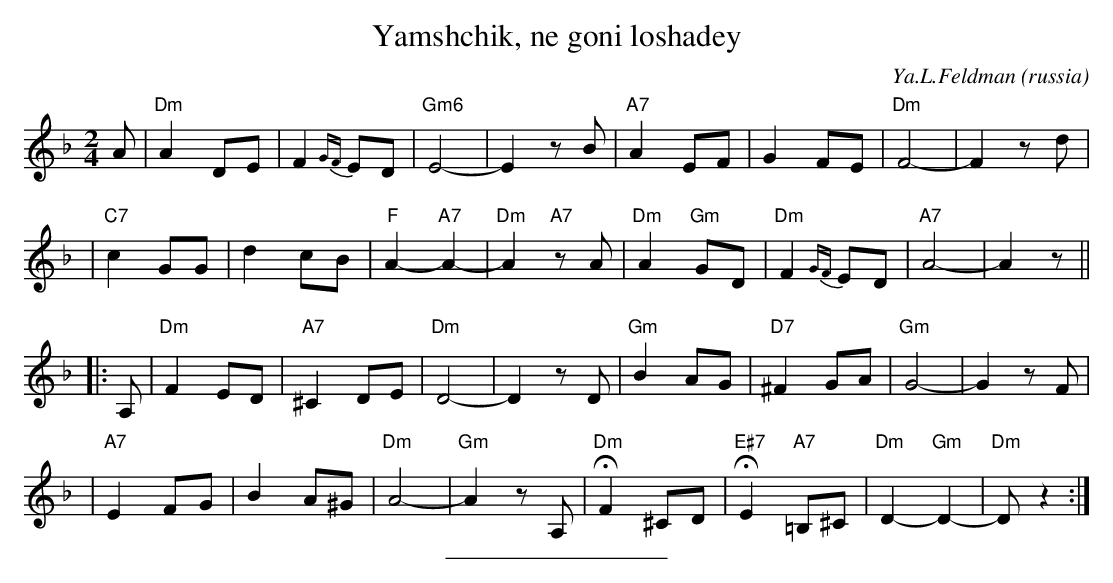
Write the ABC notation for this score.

X:1
T: Yamshchik, ne goni loshadey
O:russia
C: Ya.L.Feldman
M: 2/4
L: 1/8
K: Dm
A \
| "Dm"A2 DE | F2{GF}ED | "Gm6"E4- | E2 zB \
| "A7"A2 EF | G2 FE | "Dm"F4- | F2 zd |
| "C7"c2 GG | d2 cB | "F"A2- "A7"A2- | "Dm"A2 "A7"zA \
| "Dm"A2 "Gm"GD | "Dm"F2{GF}ED | "A7"A4- | A2 z ||
|: A, \
| "Dm"F2 ED | "A7"^C2 DE | "Dm"D4- | D2 zD \
| "Gm"B2 AG | "D7"^F2 GA | "Gm"G4- | G2 zF |
| "A7"E2 FG | B2 A^G | "Dm"A4- | "Gm"A2 zA, \
| "Dm"HF2 ^CD | "E#7"HE2 "A7"=B,^C | "Dm"D2- "Gm"D2- | "Dm"D z2 :|
